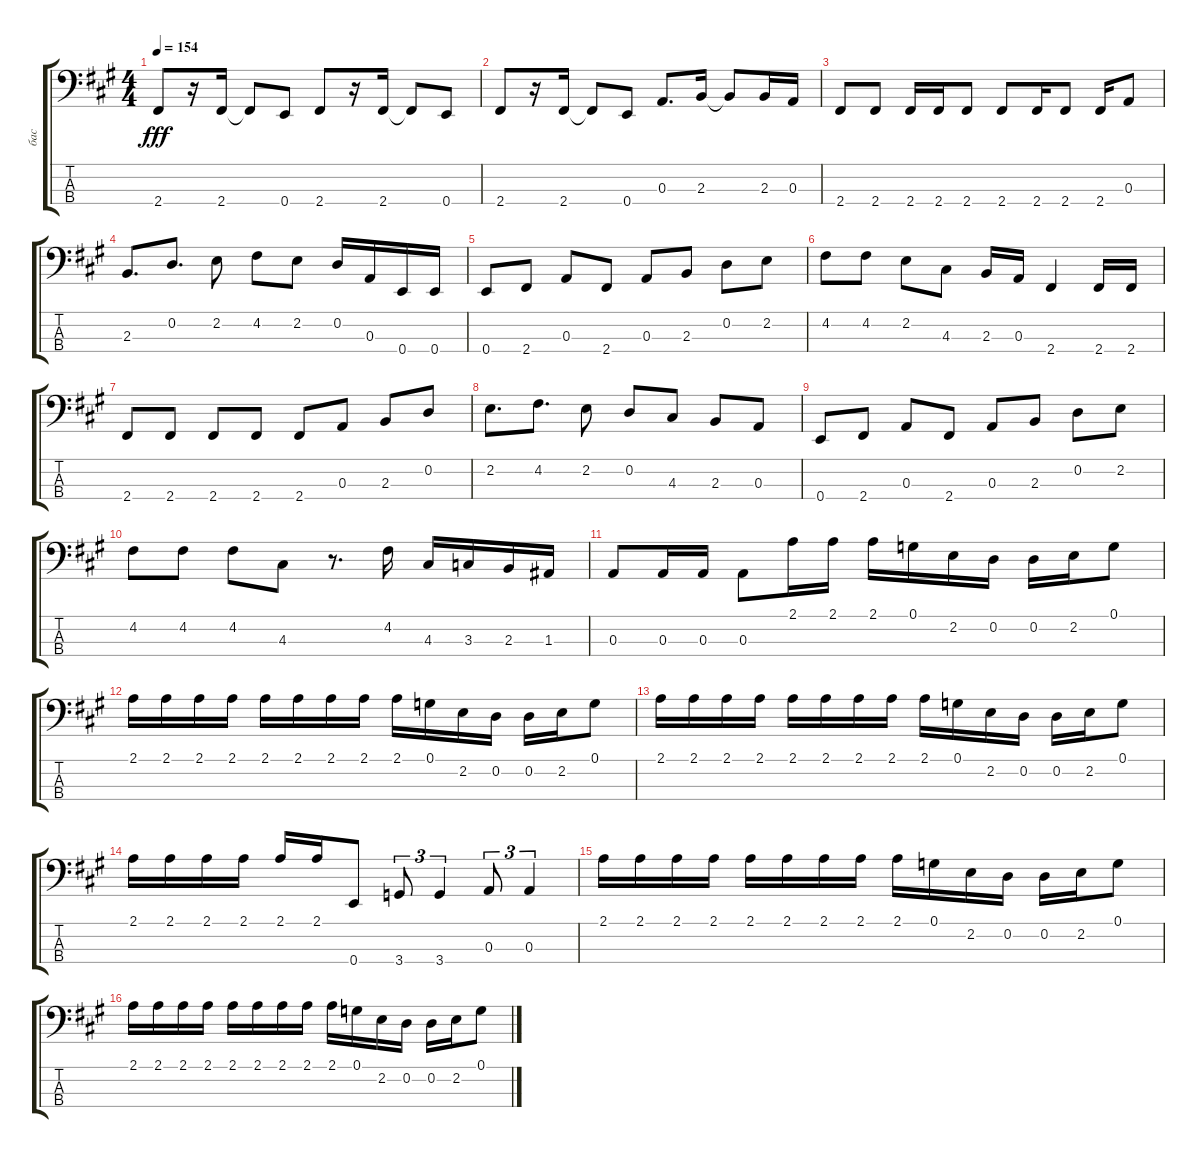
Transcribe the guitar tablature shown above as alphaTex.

\track ("бас" "бас") {instrument electricbassfinger}
\staff {score tabs}
\tuning (G2 D2 A1 E1) {hide}
\ts (4 4)
\tempo 154
\clef f4
\ks f#minor
2.4.8{dy fff} r.16 2.4.16 2.4{t}.8 0.4.8 2.4.8 r.16 2.4.16 2.4{t}.8 0.4.8 |
2.4.8 r.16 2.4.16 2.4{t}.8 0.4.8 0.3.8{d} 2.3.16 2.3{t}.8 2.3.16 0.3.16 |
2.4.8 2.4.8 2.4.16 2.4.16 2.4.8 2.4.8 2.4.16 2.4.8 2.4.16 0.3.8 |
2.3.8{d} 0.2.8{d} 2.2.8 4.2.8 2.2.8 0.2.16 0.3.16 0.4.16 0.4.16 |
0.4.8 2.4.8 0.3.8 2.4.8 0.3.8 2.3.8 0.2.8 2.2.8 |
4.2.8 4.2.8 2.2.8 4.3.8 2.3.16 0.3.16 2.4.4 2.4.16 2.4.16 |
2.4.8 2.4.8 2.4.8 2.4.8 2.4.8 0.3.8 2.3.8 0.2.8 |
2.2.8{d} 4.2.8{d} 2.2.8 0.2.8 4.3.8 2.3.8 0.3.8 |
0.4.8 2.4.8 0.3.8 2.4.8 0.3.8 2.3.8 0.2.8 2.2.8 |
4.2.8 4.2.8 4.2.8 4.3.8 r.8{d} 4.2.16 4.3.16 3.3.16 2.3.16 1.3.16 |
0.3.8 0.3.16 0.3.16 0.3.8 2.1.16 2.1.16 2.1.16 0.1.16 2.2.16 0.2.16 0.2.16 2.2.16 0.1.8 |
2.1.16 2.1.16 2.1.16 2.1.16 2.1.16 2.1.16 2.1.16 2.1.16 2.1.16 0.1.16 2.2.16 0.2.16 0.2.16 2.2.16 0.1.8 |
2.1.16 2.1.16 2.1.16 2.1.16 2.1.16 2.1.16 2.1.16 2.1.16 2.1.16 0.1.16 2.2.16 0.2.16 0.2.16 2.2.16 0.1.8 |
2.1.16 2.1.16 2.1.16 2.1.16 2.1.16 2.1.16 0.4.8 3.4.8{tu (3 2)} 3.4.4{tu (3 2)} 0.3.8{tu (3 2)} 0.3.4{tu (3 2)} |
2.1.16 2.1.16 2.1.16 2.1.16 2.1.16 2.1.16 2.1.16 2.1.16 2.1.16 0.1.16 2.2.16 0.2.16 0.2.16 2.2.16 0.1.8 |
2.1.16 2.1.16 2.1.16 2.1.16 2.1.16 2.1.16 2.1.16 2.1.16 2.1.16 0.1.16 2.2.16 0.2.16 0.2.16 2.2.16 0.1.8
